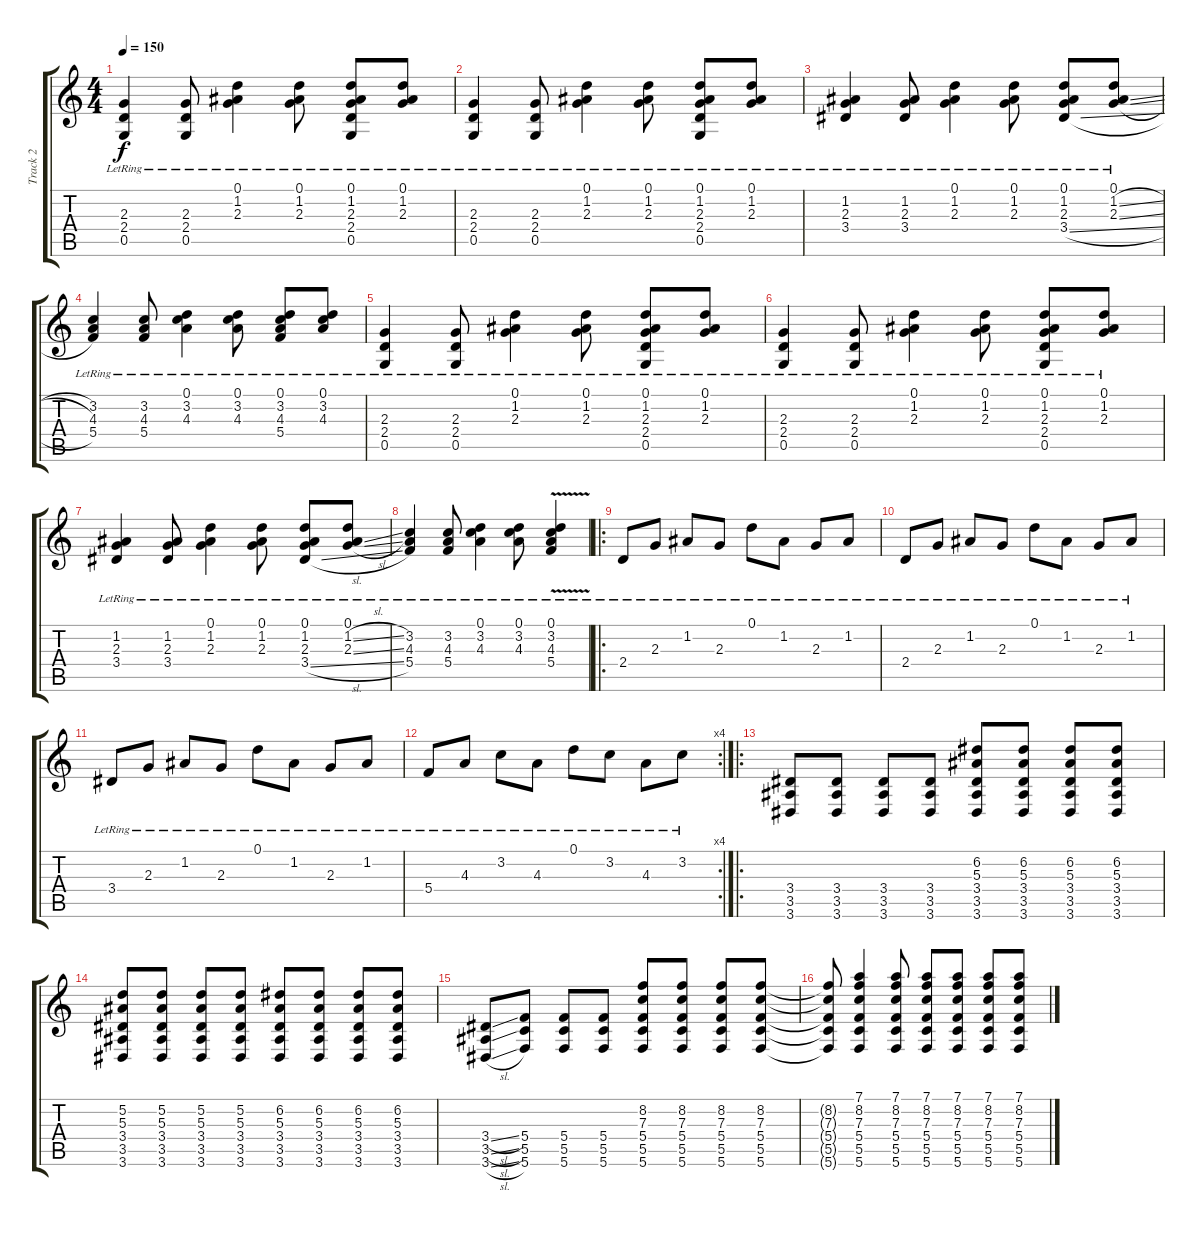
\track ("Track 2" "Track 2") {instrument acousticguitarsteel}
\staff {score tabs}
\tuning (D4 A3 F3 C3 G2 C2) {hide}
\ts (4 4)
\tempo 150
\clef g2
\ks c
(2.3{lr} 2.4{lr} 0.5{lr}).4{dy f} (2.3{lr} 2.4{lr} 0.5{lr}).8 (0.1{lr} 1.2{lr} 2.3{lr}).4 (0.1{lr} 1.2{lr} 2.3{lr}).8 (0.1{lr} 1.2{lr} 2.3{lr} 2.4 0.5).8 (0.1{lr} 1.2{lr} 2.3{lr}).8 |
(2.3{lr} 2.4{lr} 0.5{lr}).4 (2.3{lr} 2.4{lr} 0.5{lr}).8 (0.1{lr} 1.2{lr} 2.3{lr}).4 (0.1{lr} 1.2{lr} 2.3{lr}).8 (0.1{lr} 1.2{lr} 2.3{lr} 2.4 0.5).8 (0.1{lr} 1.2{lr} 2.3{lr}).8 |
(1.2 2.3{lr} 3.4{lr}).4 (1.2 2.3{lr} 3.4{lr}).8 (0.1{lr} 1.2{lr} 2.3{lr}).4 (0.1{lr} 1.2{lr} 2.3{lr}).8 (0.1{lr} 1.2{lr} 2.3{lr} 3.4{sl}).8 (0.1{lr} 1.2{sl lr} 2.3{sl lr}).8 |
(3.2 4.3{lr} 5.4{lr}).4 (3.2 4.3{lr} 5.4{lr}).8 (0.1{lr} 3.2{lr} 4.3{lr}).4 (0.1{lr} 3.2{lr} 4.3{lr}).8 (0.1{lr} 3.2{lr} 4.3{lr} 5.4).8 (0.1{lr} 3.2{lr} 4.3{lr}).8 |
(2.3{lr} 2.4{lr} 0.5{lr}).4 (2.3{lr} 2.4{lr} 0.5{lr}).8 (0.1{lr} 1.2{lr} 2.3{lr}).4 (0.1{lr} 1.2{lr} 2.3{lr}).8 (0.1{lr} 1.2{lr} 2.3{lr} 2.4 0.5).8 (0.1{lr} 1.2{lr} 2.3{lr}).8 |
(2.3{lr} 2.4{lr} 0.5{lr}).4 (2.3{lr} 2.4{lr} 0.5{lr}).8 (0.1{lr} 1.2{lr} 2.3{lr}).4 (0.1{lr} 1.2{lr} 2.3{lr}).8 (0.1{lr} 1.2{lr} 2.3{lr} 2.4 0.5).8 (0.1{lr} 1.2{lr} 2.3{lr}).8 |
(1.2 2.3{lr} 3.4{lr}).4 (1.2 2.3{lr} 3.4{lr}).8 (0.1{lr} 1.2{lr} 2.3{lr}).4 (0.1{lr} 1.2{lr} 2.3{lr}).8 (0.1{lr} 1.2{lr} 2.3{lr} 3.4{sl}).8 (0.1{lr} 1.2{sl lr} 2.3{sl lr}).8 |
(3.2 4.3{lr} 5.4{lr}).4 (3.2 4.3{lr} 5.4{lr}).8 (0.1{lr} 3.2{lr} 4.3{lr}).4 (0.1{lr} 3.2{lr} 4.3{lr}).8 (0.1{lr} 3.2{v lr} 4.3{v lr} 5.4{v}).4 |
\ro
2.4{lr}.8 2.3{lr}.8 1.2{lr}.8 2.3{lr}.8 0.1{lr}.8 1.2{lr}.8 2.3{lr}.8 1.2{lr}.8 |
2.4{lr}.8 2.3{lr}.8 1.2{lr}.8 2.3{lr}.8 0.1{lr}.8 1.2{lr}.8 2.3{lr}.8 1.2{lr}.8 |
3.4{lr}.8 2.3{lr}.8 1.2{lr}.8 2.3{lr}.8 0.1{lr}.8 1.2{lr}.8 2.3{lr}.8 1.2{lr}.8 |
\rc 4
5.4{lr}.8 4.3{lr}.8 3.2{lr}.8 4.3{lr}.8 0.1{lr}.8 3.2{lr}.8 4.3{lr}.8 3.2{lr}.8 |
\ro
(3.4 3.5 3.6).8 (3.4 3.5 3.6).8 (3.4 3.5 3.6).8 (3.4 3.5 3.6).8 (6.2 5.3 3.4 3.5 3.6).8 (6.2 5.3 3.4 3.5 3.6).8 (6.2 5.3 3.4 3.5 3.6).8 (6.2 5.3 3.4 3.5 3.6).8 |
(5.2 5.3 3.4 3.5 3.6).8 (5.2 5.3 3.4 3.5 3.6).8 (5.2 5.3 3.4 3.5 3.6).8 (5.2 5.3 3.4 3.5 3.6).8 (6.2 5.3 3.4 3.5 3.6).8 (6.2 5.3 3.4 3.5 3.6).8 (6.2 5.3 3.4 3.5 3.6).8 (6.2 5.3 3.4 3.5 3.6).8 |
(3.4{sl} 3.5{sl} 3.6{sl}).8 (5.4 5.5 5.6).8 (5.4 5.5 5.6).8 (5.4 5.5 5.6).8 (8.2 7.3 5.4 5.5 5.6).8 (8.2 7.3 5.4 5.5 5.6).8 (8.2 7.3 5.4 5.5 5.6).8 (8.2 7.3 5.4 5.5 5.6).8 |
(8.2{t} 7.3{t} 5.4{t} 5.5{t} 5.6{t}).8 (7.1 8.2 7.3 5.4 5.5 5.6).4 (7.1 8.2 7.3 5.4 5.5 5.6).8 (7.1 8.2 7.3 5.4 5.5 5.6).8 (7.1 8.2 7.3 5.4 5.5 5.6).8 (7.1 8.2 7.3 5.4 5.5 5.6).8 (7.1 8.2 7.3 5.4 5.5 5.6).8
